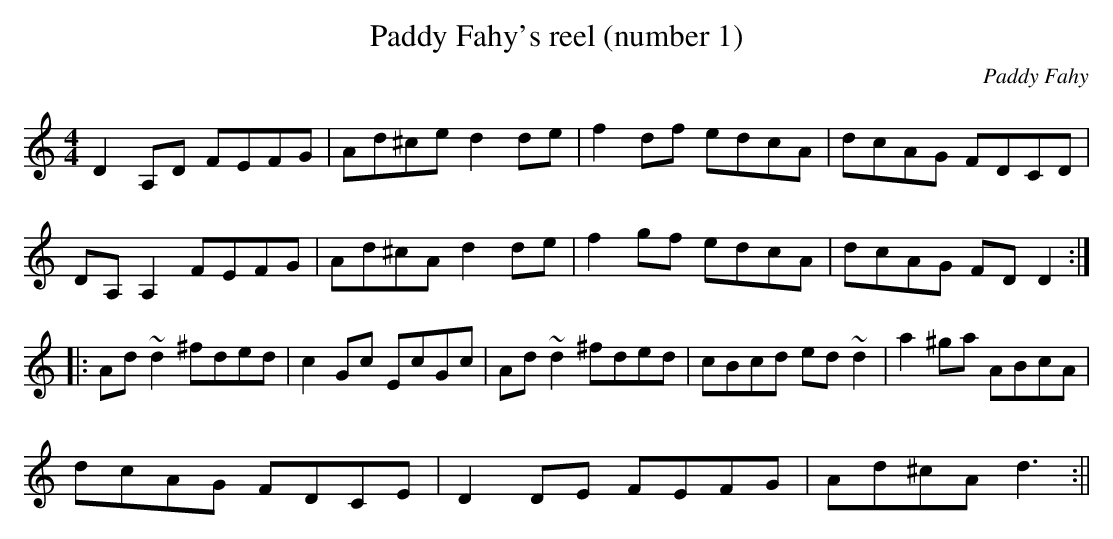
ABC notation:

X:1
T:Paddy Fahy's reel (number 1)
M:4/4
L:1/8
C:Paddy Fahy
K:Ddor
D2A,D FEFG|Ad^ce d2de|f2df edcA|dcAG FDCD|
DA,A,2 FEFG|Ad^cA  d2de|f2gf edcA|dcAG FDD2:|
|:Ad~d2 ^fded|c2Gc EcGc|Ad~d2 ^fded|cBcd ed~d2|a2^ga ABcA|
dcAG FDCE|D2DE FEFG|Ad^cA d3 :||
